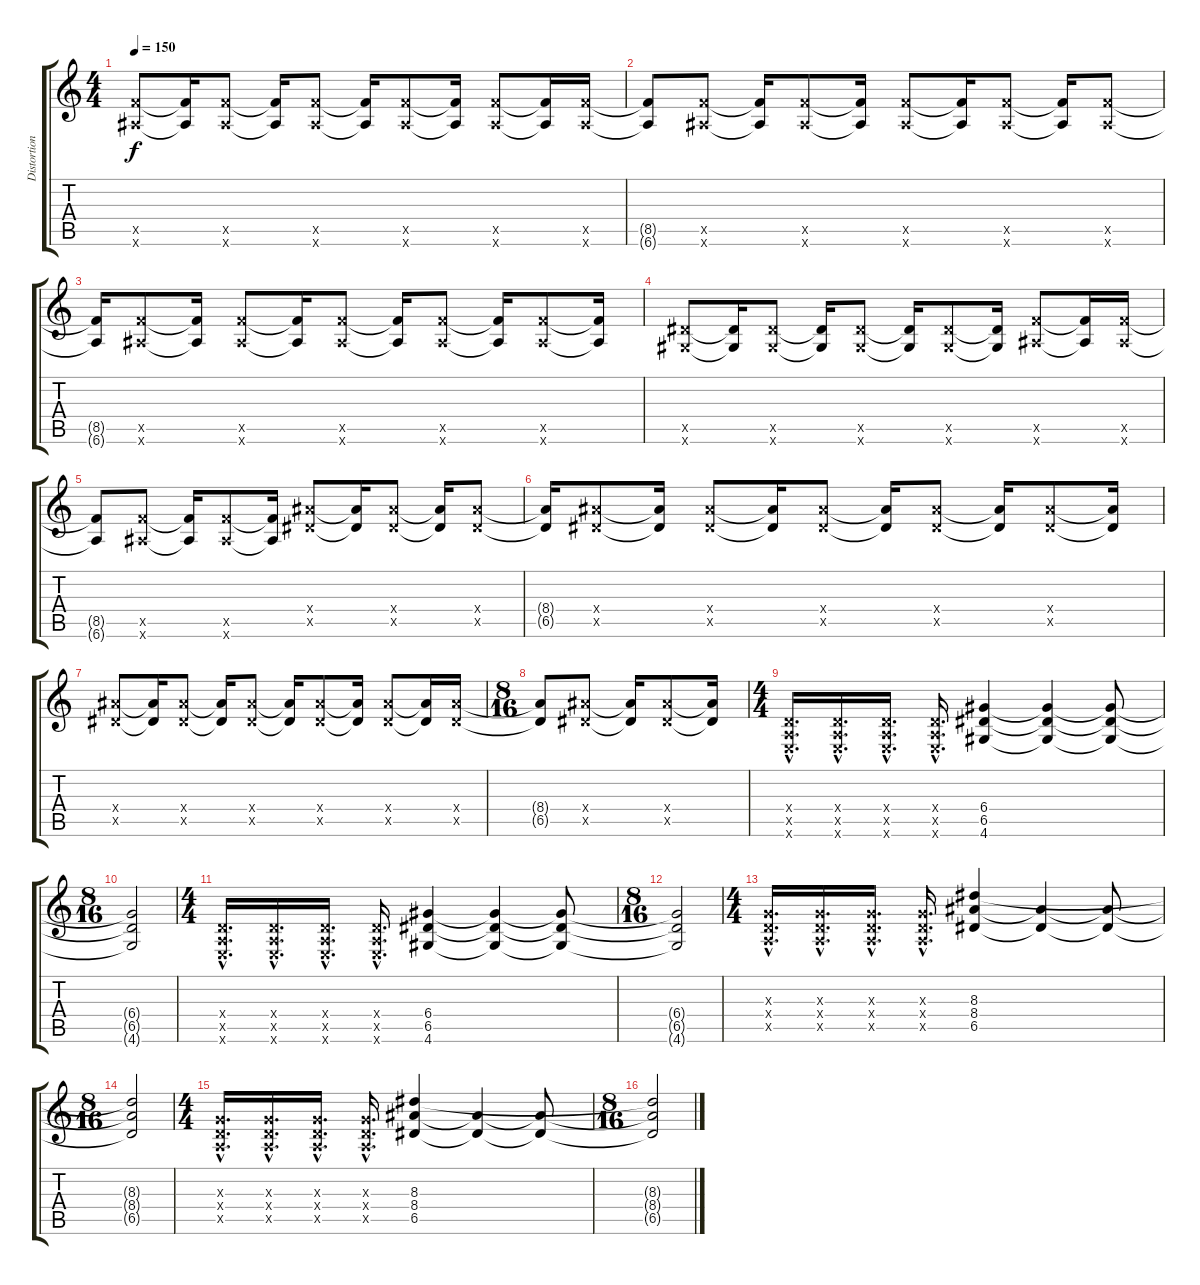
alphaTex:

\track ("Distortion II" "Distortion") {instrument distortionguitar}
\staff {score tabs}
\tuning (E4 B3 G3 D3 A2 E2) {hide}
\ts (4 4)
\tempo 150
\clef g2
\ks c
(8.5{x} 6.6{x}).8{dy f} (8.5{t} 6.6{t}).16 (8.5{x} 6.6{x}).8 (8.5{t} 6.6{t}).16 (8.5{x} 6.6{x}).8 (8.5{t} 6.6{t}).16 (8.5{x} 6.6{x}).8 (8.5{t} 6.6{t}).16 (8.5{x} 6.6{x}).8 (8.5{t} 6.6{t}).16 (8.5{x} 6.6{x}).16 |
(8.5{t} 6.6{t}).8 (8.5{x} 6.6{x}).8 (8.5{t} 6.6{t}).16 (8.5{x} 6.6{x}).8 (8.5{t} 6.6{t}).16 (8.5{x} 6.6{x}).8 (8.5{t} 6.6{t}).16 (8.5{x} 6.6{x}).8 (8.5{t} 6.6{t}).16 (8.5{x} 6.6{x}).8 |
(8.5{t} 6.6{t}).16 (8.5{x} 6.6{x}).8 (8.5{t} 6.6{t}).16 (8.5{x} 6.6{x}).8 (8.5{t} 6.6{t}).16 (8.5{x} 6.6{x}).8 (8.5{t} 6.6{t}).16 (8.5{x} 6.6{x}).8 (8.5{t} 6.6{t}).16 (8.5{x} 6.6{x}).8 (8.5{t} 6.6{t}).16 |
(6.5{x} 4.6{x}).8 (6.5{t} 4.6{t}).16 (6.5{x} 4.6{x}).8 (6.5{t} 4.6{t}).16 (6.5{x} 4.6{x}).8 (6.5{t} 4.6{t}).16 (6.5{x} 4.6{x}).8 (6.5{t} 4.6{t}).16 (8.5{x} 6.6{x}).8 (8.5{t} 6.6{t}).16 (8.5{x} 6.6{x}).16 |
(8.5{t} 6.6{t}).8 (8.5{x} 6.6{x}).8 (8.5{t} 6.6{t}).16 (8.5{x} 6.6{x}).8 (8.5{t} 6.6{t}).16 (8.4{x} 6.5{x}).8 (8.4{t} 6.5{t}).16 (8.4{x} 6.5{x}).8 (8.4{t} 6.5{t}).16 (8.4{x} 6.5{x}).8 |
(8.4{t} 6.5{t}).16 (8.4{x} 6.5{x}).8 (8.4{t} 6.5{t}).16 (8.4{x} 6.5{x}).8 (8.4{t} 6.5{t}).16 (8.4{x} 6.5{x}).8 (8.4{t} 6.5{t}).16 (8.4{x} 6.5{x}).8 (8.4{t} 6.5{t}).16 (8.4{x} 6.5{x}).8 (8.4{t} 6.5{t}).16 |
(8.4{x} 6.5{x}).8 (8.4{t} 6.5{t}).16 (8.4{x} 6.5{x}).8 (8.4{t} 6.5{t}).16 (8.4{x} 6.5{x}).8 (8.4{t} 6.5{t}).16 (8.4{x} 6.5{x}).8 (8.4{t} 6.5{t}).16 (8.4{x} 6.5{x}).8 (8.4{t} 6.5{t}).16 (8.4{x} 6.5{x}).16 |
\ts (8 16)
(8.4{t} 6.5{t}).8 (8.4{x} 6.5{x}).8 (8.4{t} 6.5{t}).16 (8.4{x} 6.5{x}).8 (8.4{t} 6.5{t}).16 |
\ts (4 4)
(0.4{hac x} 0.5{hac x} 0.6{hac x}).16{d} (0.4{hac x} 0.5{hac x} 0.6{hac x}).16{d} (0.4{hac x} 0.5{hac x} 0.6{hac x}).16{d} (0.4{hac x} 0.5{hac x} 0.6{hac x}).16{d} (6.4 6.5 4.6).4 (6.4{t} 6.5{t} 4.6{t}).4 (6.4{t} 6.5{t} 4.6{t}).8 |
\ts (8 16)
(6.4{t} 6.5{t} 4.6{t}).2 |
\ts (4 4)
(0.4{hac x} 0.5{hac x} 0.6{hac x}).16{d} (0.4{hac x} 0.5{hac x} 0.6{hac x}).16{d} (0.4{hac x} 0.5{hac x} 0.6{hac x}).16{d} (0.4{hac x} 0.5{hac x} 0.6{hac x}).16{d} (6.4 6.5 4.6).4 (6.4{t} 6.5{t} 4.6{t}).4 (6.4{t} 6.5{t} 4.6{t}).8 |
\ts (8 16)
(6.4{t} 6.5{t} 4.6{t}).2 |
\ts (4 4)
(0.3{hac x} 0.4{hac x} 0.5{hac x}).16{d} (0.3{hac x} 0.4{hac x} 0.5{hac x}).16{d} (0.3{hac x} 0.4{hac x} 0.5{hac x}).16{d} (0.3{hac x} 0.4{hac x} 0.5{hac x}).16{d} (8.3 8.4 6.5).4 (8.4{t} 6.5{t}).4 (8.4{t} 6.5{t}).8 |
\ts (8 16)
(8.3{t} 8.4{t} 6.5{t}).2 |
\ts (4 4)
(0.3{hac x} 0.4{hac x} 0.5{hac x}).16{d} (0.3{hac x} 0.4{hac x} 0.5{hac x}).16{d} (0.3{hac x} 0.4{hac x} 0.5{hac x}).16{d} (0.3{hac x} 0.4{hac x} 0.5{hac x}).16{d} (8.3 8.4 6.5).4 (8.4{t} 6.5{t}).4 (8.4{t} 6.5{t}).8 |
\ts (8 16)
(8.3{t} 8.4{t} 6.5{t}).2
